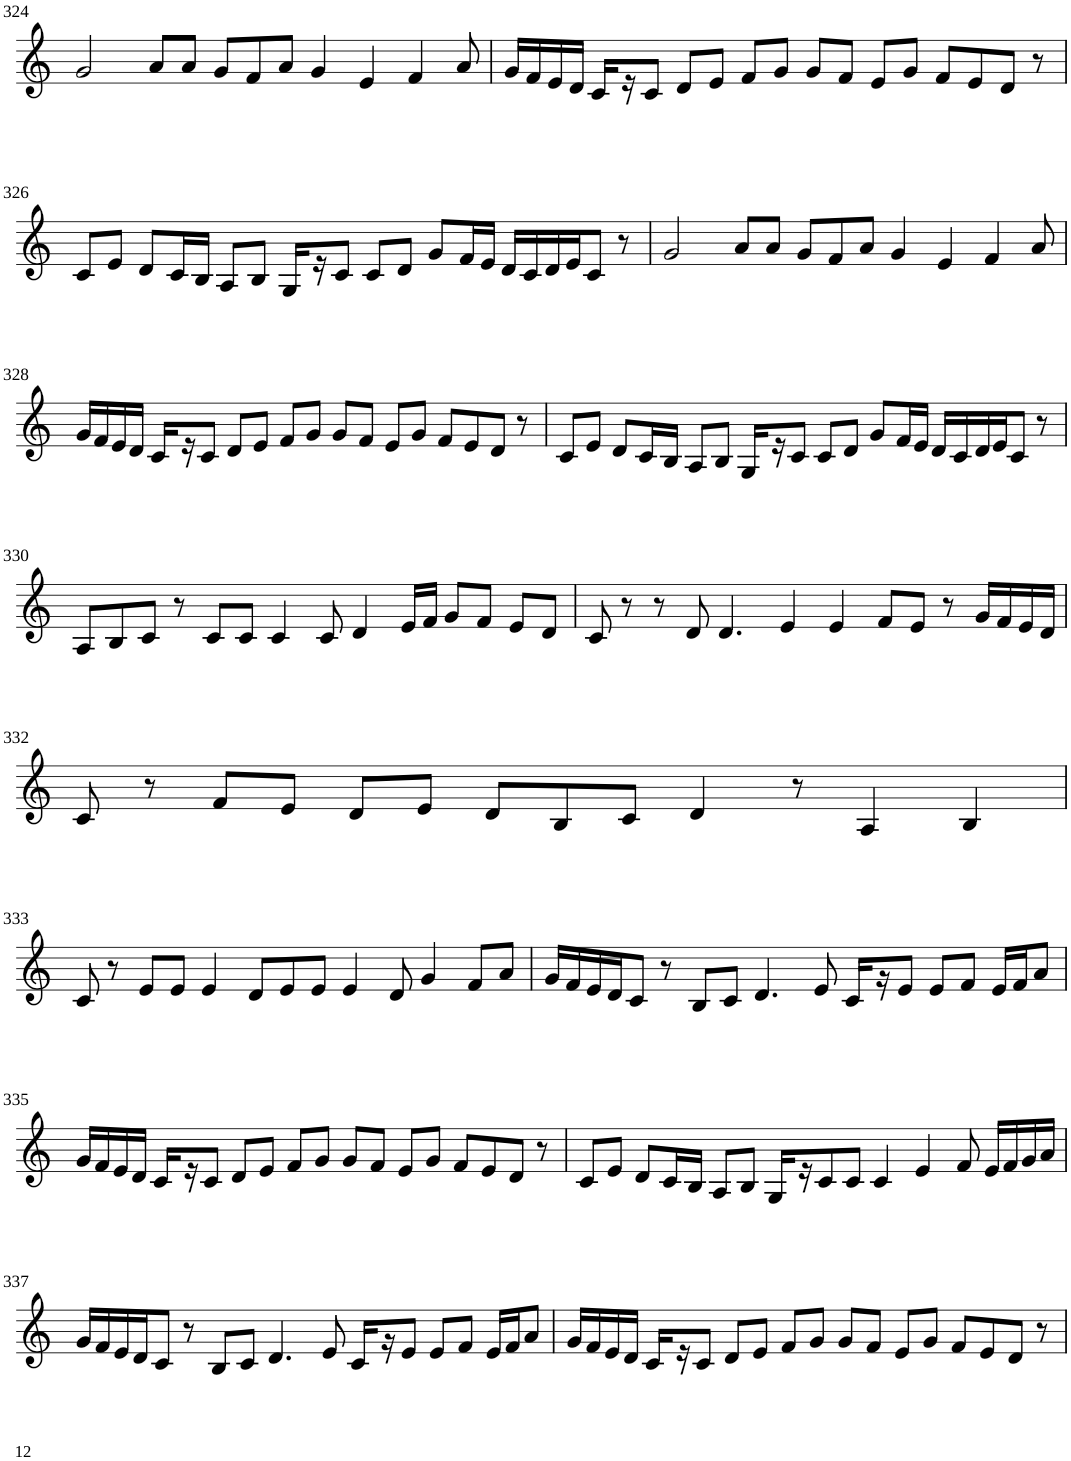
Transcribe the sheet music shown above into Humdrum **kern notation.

**kern
*part1
*staff1
*I"Violin
!!LO:PB:g=z
*clefG2
*k[]
*M8/4
=324
2g/
8a/L
8a/J
8g/L
8f/
8a/J
4g/
4e/
4f/
8a/
=325
16g/LL
16f/
16e/
16d/JJ
16c/LL
16r
8c/J
8d/L
8e/J
8f/L
8g/J
8g/L
8f/J
8e/L
8g/J
8f/L
8e/
8d/J
8r
!!LO:LB:g=z
=326
8c/L
8e/J
8d/L
16c/L
16B/JJ
8A/L
8B/J
16G/LL
16r
8c/J
8c/L
8d/J
8g/L
16f/L
16e/JJ
16d/LL
16c/
16d/
16e/J
8c/J
8r
=327
2g/
8a/L
8a/J
8g/L
8f/
8a/J
4g/
4e/
4f/
8a/
!!LO:LB:g=z
=328
16g/LL
16f/
16e/
16d/JJ
16c/LL
16r
8c/J
8d/L
8e/J
8f/L
8g/J
8g/L
8f/J
8e/L
8g/J
8f/L
8e/
8d/J
8r
=329
8c/L
8e/J
8d/L
16c/L
16B/JJ
8A/L
8B/J
16G/LL
16r
8c/J
8c/L
8d/J
8g/L
16f/L
16e/JJ
16d/LL
16c/
16d/
16e/J
8c/J
8r
!!LO:LB:g=z
=330
8A/L
8B/
8c/J
8r
8c/L
8c/J
4c/
8c/
4d/
16e/LL
16f/JJ
8g/L
8f/J
8e/L
8d/J
=331
8c/
8r
8r
8d/
4.d/
4e/
4e/
8f/L
8e/J
8r
16g/LL
16f/
16e/
16d/JJ
!!LO:LB:g=z
=332
8c/
8r
8f/L
8e/J
8d/L
8e/J
8d/L
8B/
8c/J
4d/
8r
4A/
4B/
!!LO:LB:g=z
=333
8c/
8r
8e/L
8e/J
4e/
8d/L
8e/
8e/J
4e/
8d/
4g/
8f/L
8a/J
=334
16g/LL
16f/
16e/
16d/J
8c/J
8r
8B/L
8c/J
4.d/
8e/
16c/LL
16r
8e/J
8e/L
8f/J
16e/LL
16f/J
8a/J
!!LO:LB:g=z
=335
16g/LL
16f/
16e/
16d/JJ
16c/LL
16r
8c/J
8d/L
8e/J
8f/L
8g/J
8g/L
8f/J
8e/L
8g/J
8f/L
8e/
8d/J
8r
=336
8c/L
8e/J
8d/L
16c/L
16B/JJ
8A/L
8B/J
16G/LL
16r
8c/
8c/J
4c/
4e/
8f/
16e/LL
16f/
16g/
16a/JJ
!!LO:LB:g=z
=337
16g/LL
16f/
16e/
16d/J
8c/J
8r
8B/L
8c/J
4.d/
8e/
16c/LL
16r
8e/J
8e/L
8f/J
16e/LL
16f/J
8a/J
=338
16g/LL
16f/
16e/
16d/JJ
16c/LL
16r
8c/J
8d/L
8e/J
8f/L
8g/J
8g/L
8f/J
8e/L
8g/J
8f/L
8e/
8d/J
8r
=
*-
